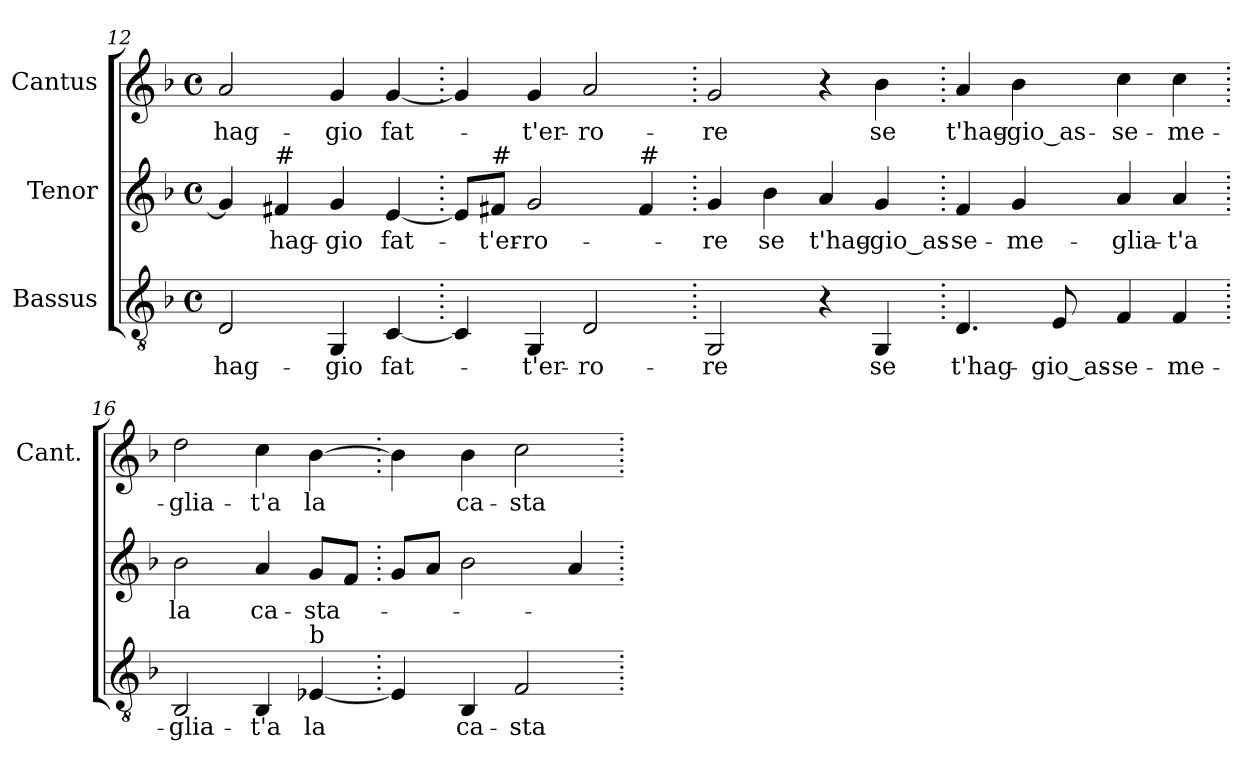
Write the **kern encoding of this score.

**kern	**text	**kern	**text	**kern	**text
*part3	*part3	*part2	*part2	*part1	*part1
*staff3	*staff3	*staff2	*staff2	*staff1	*staff1
*I"Bassus	*	*I"Tenor	*	*I"Cantus	*
*	*	*	*	*I'Cant.	*
*clefGv2	*	*clefG2	*	*clefG2	*
*k[b-]	*	*k[b-]	*	*k[b-]	*
*F:	*	*F:	*	*F:	*
*M4/4	*	*M4/4	*	*M4/4	*
*met(c)	*	*met(c)	*	*met(c)	*
=12	=12	=12	=12	=12	=12
!	!LO:LY:b:color=#000000	!	!	!	!
!	!	!	!	!	!LO:LY:b:color=#000000
2Di/	hag-	4gi/]	.	2ai/	hag-
!	!	!LO:TX:a:t=#	!	!	!
!	!	!	!LO:LY:b:color=#000000	!	!
.	.	4f#i/	hag-	.	.
!	!LO:LY:b:color=#000000	!	!	!	!
!	!	!	!LO:LY:b:color=#000000	!	!
!	!	!	!	!	!LO:LY:b:color=#000000
4GGi/	-gio	4gi/	-gio	4gi/	-gio
!	!LO:LY:b:color=#000000	!	!	!	!
!	!	!	!LO:LY:b:color=#000000	!	!
!	!	!	!	!	!LO:LY:b:color=#000000
[<4Ci/	fat-	[<4ei/	fat-	[<4gi/	fat-
=13.	=13.	=13.	=13.	=13.	=13.
4Ci/]	.	8ei/L]	.	4gi/]	.
!	!	!LO:TX:a:t=#	!	!	!
!	!	!	!LO:LY:b:color=#000000	!	!
.	.	8f#i/J	-t'er-	.	.
!	!LO:LY:b:color=#000000	!	!	!	!
!	!	!	!LO:LY:b:color=#000000	!	!
!	!	!	!	!	!LO:LY:b:color=#000000
4GGi/	-t'er-	2gi/	-ro-	4gi/	-t'er-
!	!LO:LY:b:color=#000000	!	!	!	!
!	!	!	!	!	!LO:LY:b:color=#000000
2Di/	-ro-	.	.	2ai/	-ro-
!	!	!LO:TX:a:t=#	!	!	!
.	.	4f#i/	.	.	.
!!LO:LB:g=z
=14.	=14.	=14.	=14.	=14.	=14.
!	!LO:LY:b:color=#000000	!	!	!	!
!	!	!	!LO:LY:b:color=#000000	!	!
!	!	!	!	!	!LO:LY:b:color=#000000
2GGi/	-re	4gi/	-re	2gi/	-re
!	!	!	!LO:LY:b:color=#000000	!	!
.	.	4b-i\	se	.	.
!	!	!	!LO:LY:b:color=#000000	!	!
4r	.	4ai/	t'hag-	4r	.
!	!LO:LY:b:color=#000000	!	!	!	!
!	!	!	!LO:LY:b:color=#000000	!	!
!	!	!	!	!	!LO:LY:b:color=#000000
4GGi/	se	4gi/	-gio_as-	4b-i\	se
=15.	=15.	=15.	=15.	=15.	=15.
!	!LO:LY:b:color=#000000	!	!	!	!
!	!	!	!LO:LY:b:color=#000000	!	!
!	!	!	!	!	!LO:LY:b:color=#000000
4.Di/	t'hag-	4fi/	-se-	4ai/	t'hag-
!	!	!	!LO:LY:b:color=#000000	!	!
!	!	!	!	!	!LO:LY:b:color=#000000
.	.	4gi/	-me-	4b-i\	-gio_as-
!	!LO:LY:b:color=#000000	!	!	!	!
8Ei/	-gio_as-	.	.	.	.
!	!LO:LY:b:color=#000000	!	!	!	!
!	!	!	!LO:LY:b:color=#000000	!	!
!	!	!	!	!	!LO:LY:b:color=#000000
4Fi/	-se-	4ai/	-glia-	4cci\	-se-
!	!LO:LY:b:color=#000000	!	!	!	!
!	!	!	!LO:LY:b:color=#000000	!	!
!	!	!	!	!	!LO:LY:b:color=#000000
4Fi/	-me-	4ai/	-t'a	4cci\	-me-
=16.	=16.	=16.	=16.	=16.	=16.
!	!LO:LY:b:color=#000000	!	!	!	!
!	!	!	!LO:LY:b:color=#000000	!	!
!	!	!	!	!	!LO:LY:b:color=#000000
2BB-i/	-glia-	2b-i\	la	2ddi\	-glia-
!	!LO:LY:b:color=#000000	!	!	!	!
!	!	!	!LO:LY:b:color=#000000	!	!
!	!	!	!	!	!LO:LY:b:color=#000000
4BB-i/	-t'a	4ai/	ca-	4cci\	-t'a
!	!LO:LY:b:color=#000000	!	!	!	!
!	!	!	!LO:LY:b:color=#000000	!	!
!LO:TX:a:t=b	!	!	!	!	!
!	!	!	!	!	!LO:LY:b:color=#000000
[<4E-i/	la	8gi/L	-sta-	[>4b-i\	la
.	.	8fi/J	.	.	.
=17.	=17.	=17.	=17.	=17.	=17.
4E-i/]	.	8gi/L	.	4b-i\]	.
.	.	8ai/J	.	.	.
!	!LO:LY:b:color=#000000	!	!	!	!
!	!	!	!	!	!LO:LY:b:color=#000000
4BB-i/	ca-	2b-i\	.	4b-i\	ca-
!	!LO:LY:b:color=#000000	!	!	!	!
!	!	!	!	!	!LO:LY:b:color=#000000
2Fi/	-sta-	.	.	2cci\	-sta-
.	.	4ai/	.	.	.
=.	=.	=.	=.	=.	=.
*-	*-	*-	*-	*-	*-
